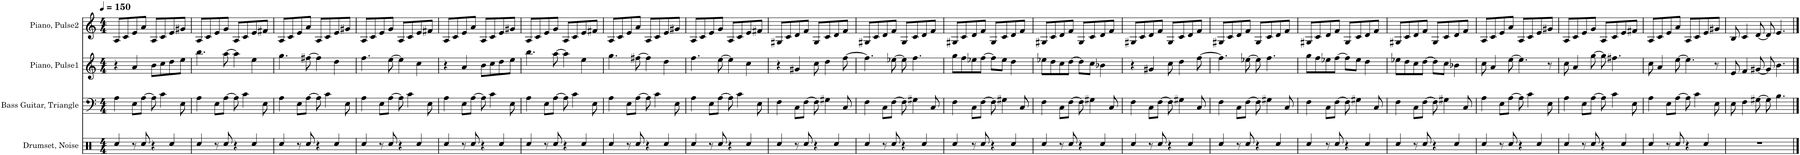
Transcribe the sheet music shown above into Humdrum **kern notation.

**kern	**kern	**kern	**kern
*part4	*part3	*part2	*part1
*staff4	*staff3	*staff2	*staff1
*I"Drumset, Noise	*I"Bass Guitar, Triangle	*I"Piano, Pulse1	*I"Piano, Pulse2
*I'D. Set	*I'B. Guit.	*I'Pno.	*I'Pno.
*clefX	*clefF4	*clefG2	*clefG2
*	*Trd7c12	*	*
*k[]	*k[]	*k[]	*k[]
*M4/4	*M4/4	*M4/4	*M4/4
*MM150	*MM150	*MM150	*MM150
=1	=1	=1	=1
4Rcc/	4A\	4r	8A/L
.	.	.	8c/
8r	8E\L	4a/	8e/
8Rcc/	[8A\J	.	8a/J
4r	8A\]	8b\L	8A/L
.	4c\	8cc\	8c/
4Rcc/	.	8dd\	8e/
.	8E\	8ee\J	8g#X/J
=2	=2	=2	=2
4Rcc/	4A\	4.bb\	8A/L
.	.	.	8c/
8r	8E\L	.	8e/
8Rcc/	[8A\J	[8aa\	8g/J
4r	8A\]	4aa\]	8A/L
.	4c\	.	8c/
4Rcc/	.	4ee\	8e/
.	8E\	.	8f#X/J
=3	=3	=3	=3
4Rcc/	4A\	4.gg\	8A/L
.	.	.	8c/
8r	8E\L	.	8e/
8Rcc/	[8A\J	[8ff#X\	8a/J
4r	8A\]	4ff#\]	8A/L
.	4c\	.	8c/
4Rcc/	.	4dd\	8e/
.	8E\	.	8g#X/J
=4	=4	=4	=4
4Rcc/	4A\	4.ff\	8A/L
.	.	.	8c/
8r	8E\L	.	8e/
8Rcc/	[8A\J	[8ee\	8g/J
4r	8A\]	4ee\]	8A/L
.	4c\	.	8c/
4Rcc/	.	4cc\	8e/
.	8E\	.	8f#X/J
=5	=5	=5	=5
4Rcc/	4A\	4r	8A/L
.	.	.	8c/
8r	8E\L	4a/	8e/
8Rcc/	[8A\J	.	8a/J
4r	8A\]	8b\L	8A/L
.	4c\	8cc\	8c/
4Rcc/	.	8dd\	8e/
.	8E\	8ee\J	8g#X/J
=6	=6	=6	=6
4Rcc/	4A\	4.bb\	8A/L
.	.	.	8c/
8r	8E\L	.	8e/
8Rcc/	[8A\J	[8aa\	8g/J
4r	8A\]	4aa\]	8A/L
.	4c\	.	8c/
4Rcc/	.	4ee\	8e/
.	8E\	.	8f#X/J
=7	=7	=7	=7
4Rcc/	4A\	4.gg\	8A/L
.	.	.	8c/
8r	8E\L	.	8e/
8Rcc/	[8A\J	[8ff#X\	8a/J
4r	8A\]	4ff#\]	8A/L
.	4c\	.	8c/
4Rcc/	.	4dd\	8e/
.	8E\	.	8g#X/J
=8	=8	=8	=8
4Rcc/	4A\	4.ff\	8A/L
.	.	.	8c/
8r	8E\L	.	8e/
8Rcc/	[8A\J	[8ee\	8g/J
4r	8A\]	4ee\]	8A/L
.	4c\	.	8c/
4Rcc/	.	4cc\	8e/
.	8E\	.	8f#X/J
=9	=9	=9	=9
4Rcc/	4F\	4r	8G#X/L
.	.	.	8c/
8r	8C\L	4g#X/	8d/
8Rcc/	[8F\J	.	8f/J
4r	8F\]	8cc\	8G#/L
.	4G#X\	4dd\	8c/
4Rcc/	.	.	8d/
.	8C/	[8ff\	8f/J
=10	=10	=10	=10
4Rcc/	4F\	4.ff\]	8G#X/L
.	.	.	8c/
8r	8C\L	.	8d/
8Rcc/	[8F\J	[8ee-X\	8f/J
4r	8F\]	8ee-\]	8G#/L
.	4G#X\	4.ff\	8c/
4Rcc/	.	.	8d/
.	8C/	.	8f/J
=11	=11	=11	=11
4Rcc/	4F\	8gg\L	8G#X/L
.	.	8ff\	8c/
8r	8C\L	8ee-X\	8d/
8Rcc/	[8F\J	[8ff\J	8f/J
4r	8F\]	8ff\L]	8G#/L
.	4G#X\	8ee-\J	8c/
4Rcc/	.	4dd\	8d/
.	8C/	.	8f/J
=12	=12	=12	=12
4Rcc/	4F\	8ee-X\L	8G#X/L
.	.	8dd\	8c/
8r	8C\L	8cc\	8d/
8Rcc/	[8F\J	[8dd\J	8f/J
4r	8F\]	8dd\L]	8G#/L
.	4G#X\	8cc\J	8c/
4Rcc/	.	4b-X\	8d/
.	8C/	.	8f/J
=13	=13	=13	=13
4Rcc/	4F\	4r	8G#X/L
.	.	.	8c/
8r	8C\L	4g#X/	8d/
8Rcc/	[8F\J	.	8f/J
4r	8F\]	8cc\	8G#/L
.	4G#X\	4dd\	8c/
4Rcc/	.	.	8d/
.	8C/	[8ff\	8f/J
=14	=14	=14	=14
4Rcc/	4F\	4.ff\]	8G#X/L
.	.	.	8c/
8r	8C\L	.	8d/
8Rcc/	[8F\J	[8ee-X\	8f/J
4r	8F\]	8ee-\]	8G#/L
.	4G#X\	4.ff\	8c/
4Rcc/	.	.	8d/
.	8C/	.	8f/J
=15	=15	=15	=15
4Rcc/	4F\	8gg\L	8G#X/L
.	.	8ff\	8c/
8r	8C\L	8ee-X\	8d/
8Rcc/	[8F\J	[8ff\J	8f/J
4r	8F\]	8ff\L]	8G#/L
.	4G#X\	8ee-\J	8c/
4Rcc/	.	4dd\	8d/
.	8C/	.	8f/J
=16	=16	=16	=16
4Rcc/	4F\	8ee-X\L	8G#X/L
.	.	8dd\	8c/
8r	8C\L	8cc\	8d/
8Rcc/	[8F\J	[8dd\J	8f/J
4r	8F\]	8dd\L]	8G#/L
.	4G#X\	8cc\J	8c/
4Rcc/	.	4b-X\	8d/
.	8C/	.	8f/J
=17	=17	=17	=17
4Rcc/	4A\	8cc\	8A/L
.	.	4a/	8c/
8r	8E\L	.	8e/
8Rcc/	[8A\J	[8ee\	8a/J
4r	8A\]	4.ee\]	8A/L
.	4c\	.	8c/
4Rcc/	.	.	8e/
.	8E\	8r	8g#X/J
=18	=18	=18	=18
4Rcc/	4A\	8cc\	8A/L
.	.	4a/	8c/
8r	8E\L	.	8e/
8Rcc/	[8A\J	[8gg\	8g/J
4r	8A\]	8gg\]	8A/L
.	4c\	4.ff#X\	8c/
4Rcc/	.	.	8e/
.	8E\	.	8f#X/J
=19	=19	=19	=19
4Rcc/	4A\	8cc\	8A/L
.	.	4a/	8c/
8r	8E\L	.	8e/
8Rcc/	[8A\J	[8ee\	8a/J
4r	8A\]	4.ee\]	8A/L
.	4c\	.	8c/
4Rcc/	.	.	8e/
.	8E\	8r	8g#X/J
=20	=20	=20	=20
1r	8E\	8e/	8B/
.	4F\	4f/	4c/
.	[8G#X\	[8g#X/	[8d/
.	8G#\]	8g#/]	8d/]
.	4.B\	4.b\	4.e/
==	==	==	==
*-	*-	*-	*-
